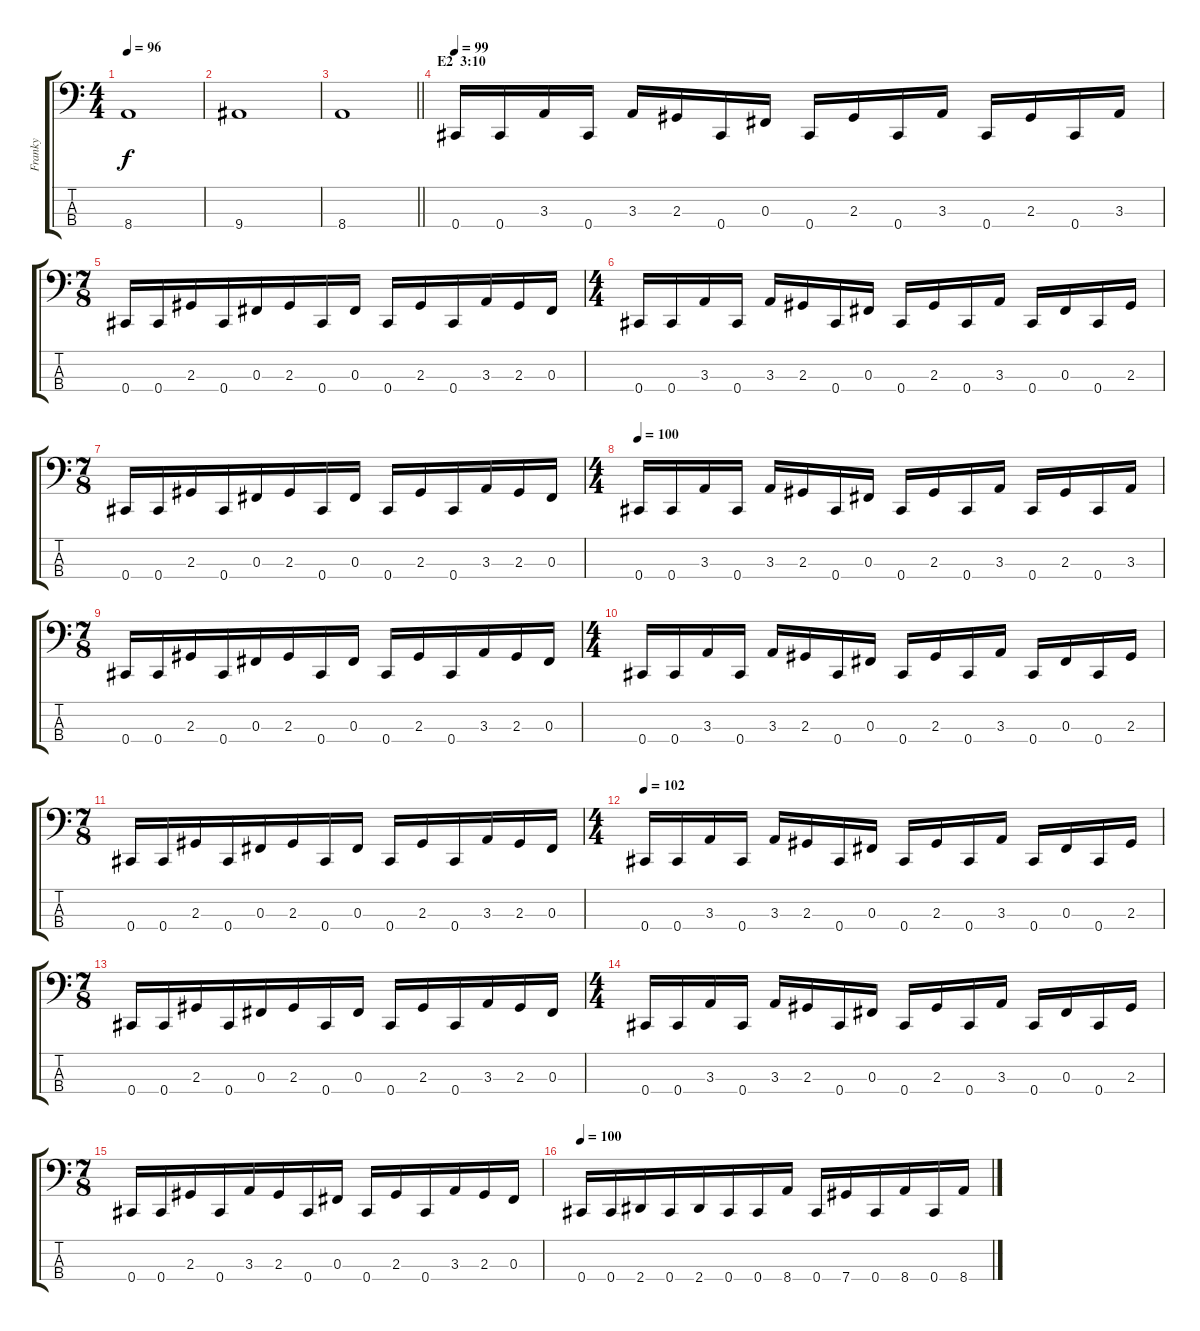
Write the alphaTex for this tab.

\track ("Franky" "Franky") {instrument electricbassfinger}
\staff {score tabs}
\tuning (E2 B1 Gb1 Db1) {hide}
\ts (4 4)
\tempo 96
\clef f4
\ks c
8.4.1{dy f} |
9.4.1 |
\barLineRight lightlight
8.4.1 |
\section ("" "E2  3:10")
\tempo 99
0.4.16{volume 16} 0.4.16 3.3.16 0.4.16 3.3.16 2.3.16 0.4.16 0.3.16 0.4.16 2.3.16 0.4.16 3.3.16 0.4.16 2.3.16 0.4.16 3.3.16 |
\ts (7 8)
0.4.16 0.4.16 2.3.16 0.4.16 0.3.16 2.3.16 0.4.16 0.3.16 0.4.16 2.3.16 0.4.16 3.3.16 2.3.16 0.3.16 |
\ts (4 4)
0.4.16 0.4.16 3.3.16 0.4.16 3.3.16 2.3.16 0.4.16 0.3.16 0.4.16 2.3.16 0.4.16 3.3.16 0.4.16 0.3.16 0.4.16 2.3.16 |
\ts (7 8)
0.4.16 0.4.16 2.3.16 0.4.16 0.3.16 2.3.16 0.4.16 0.3.16 0.4.16 2.3.16 0.4.16 3.3.16 2.3.16 0.3.16 |
\ts (4 4)
\tempo 100
0.4.16 0.4.16 3.3.16 0.4.16 3.3.16 2.3.16 0.4.16 0.3.16 0.4.16 2.3.16 0.4.16 3.3.16 0.4.16 2.3.16 0.4.16 3.3.16 |
\ts (7 8)
0.4.16 0.4.16 2.3.16 0.4.16 0.3.16 2.3.16 0.4.16 0.3.16 0.4.16 2.3.16 0.4.16 3.3.16 2.3.16 0.3.16 |
\ts (4 4)
0.4.16 0.4.16 3.3.16 0.4.16 3.3.16 2.3.16 0.4.16 0.3.16 0.4.16 2.3.16 0.4.16 3.3.16 0.4.16 0.3.16 0.4.16 2.3.16 |
\ts (7 8)
0.4.16 0.4.16 2.3.16 0.4.16 0.3.16 2.3.16 0.4.16 0.3.16 0.4.16 2.3.16 0.4.16 3.3.16 2.3.16 0.3.16 |
\ts (4 4)
\tempo 102
0.4.16 0.4.16 3.3.16 0.4.16 3.3.16 2.3.16 0.4.16 0.3.16 0.4.16 2.3.16 0.4.16 3.3.16 0.4.16 0.3.16 0.4.16 2.3.16 |
\ts (7 8)
0.4.16 0.4.16 2.3.16 0.4.16 0.3.16 2.3.16 0.4.16 0.3.16 0.4.16 2.3.16 0.4.16 3.3.16 2.3.16 0.3.16 |
\ts (4 4)
0.4.16 0.4.16 3.3.16 0.4.16 3.3.16 2.3.16 0.4.16 0.3.16 0.4.16 2.3.16 0.4.16 3.3.16 0.4.16 0.3.16 0.4.16 2.3.16 |
\ts (7 8)
0.4.16 0.4.16 2.3.16 0.4.16 3.3.16 2.3.16 0.4.16 0.3.16 0.4.16 2.3.16 0.4.16 3.3.16 2.3.16 0.3.16 |
\tempo 100
0.4.16 0.4.16 2.4.16 0.4.16 2.4.16 0.4.16 0.4.16 8.4.16 0.4.16 7.4.16 0.4.16 8.4.16 0.4.16 8.4{sl}.16
